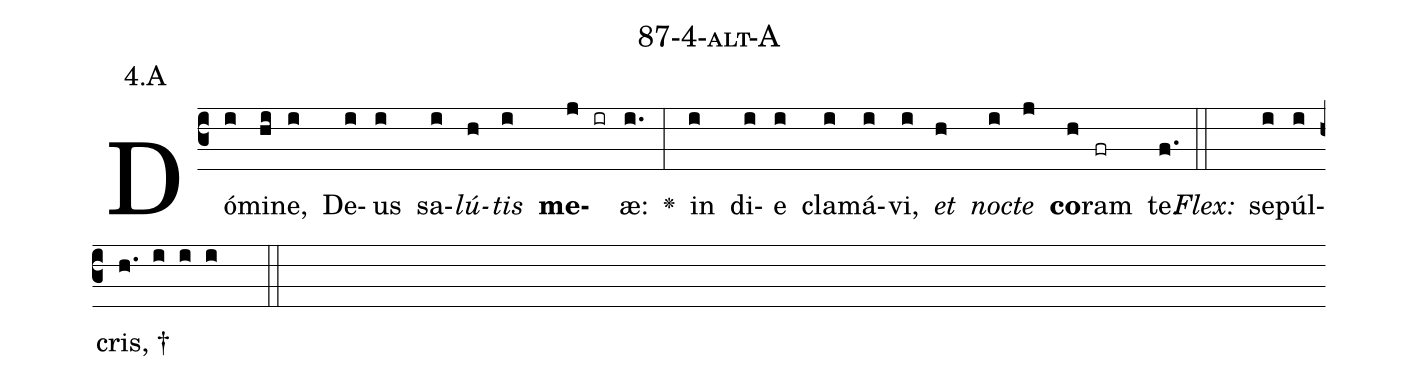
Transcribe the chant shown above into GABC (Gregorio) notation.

name: 87-4-alt-A;
annotation: 4.A;
%%
(c3)Dó(i)mi(hi)ne,(i) De(i)us(i) sa(i)<i>lú</i>(h)<i>tis</i>(i) <b>me</b>(j ir)æ:(i.) <v>\greheightstar</v>(:) in(i) di(i)e(i) cla(i)má(i)vi,(i) <i>et</i>(h) <i>noc</i>(i)<i>te</i>(j) <b>co</b>(h)ram(fr) te.(f.) (::)
<i>Flex:</i>()  se(i)púl(i)cris, †(h. i i i  ::)

%E(i) u(h) o(i) u(j) a(h) e.(f.) (::)
